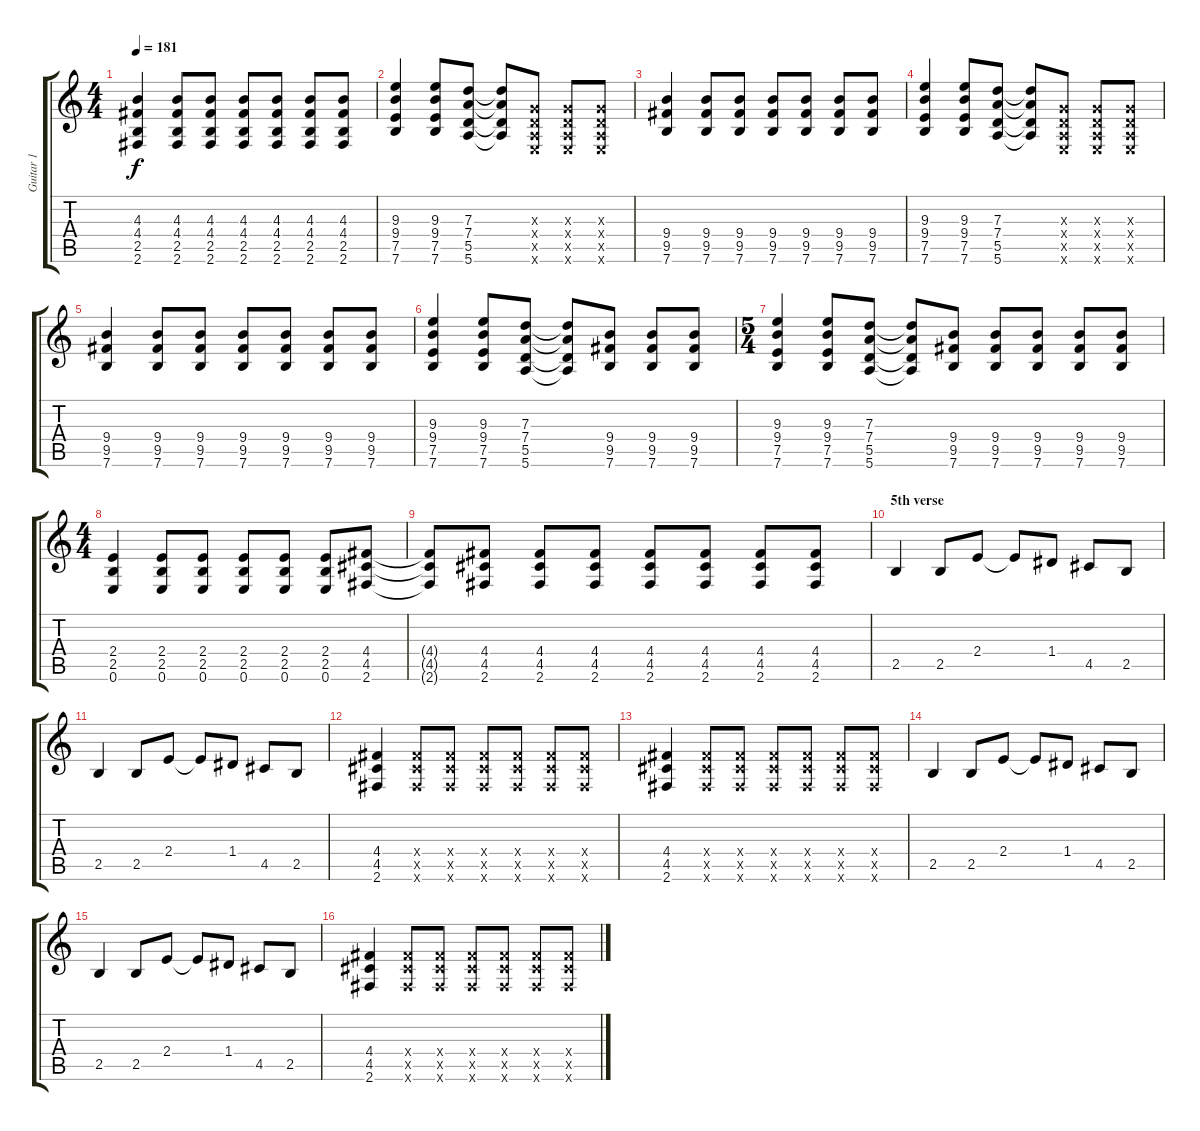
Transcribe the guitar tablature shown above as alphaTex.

\track ("Guitar 1" "Guitar 1") {instrument distortionguitar}
\staff {score tabs}
\tuning (E4 B3 G3 D3 A2 E2) {hide}
\ts (4 4)
\tempo 181
\clef g2
\ks c
(4.3 4.4 2.5 2.6).4{dy f} (4.3 4.4 2.5 2.6).8 (4.3 4.4 2.5 2.6).8 (4.3 4.4 2.5 2.6).8 (4.3 4.4 2.5 2.6).8 (4.3 4.4 2.5 2.6).8 (4.3 4.4 2.5 2.6).8 |
(9.3 9.4 7.5 7.6).4 (9.3 9.4 7.5 7.6).8 (7.3 7.4 5.5 5.6).8 (7.3{t} 7.4{t} 5.5{t} 5.6{t}).8 (0.3{x} 0.4{x} 0.5{x} 0.6{x}).8 (0.3{x} 0.4{x} 0.5{x} 0.6{x}).8 (0.3{x} 0.4{x} 0.5{x} 0.6{x}).8 |
(9.4 9.5 7.6).4 (9.4 9.5 7.6).8 (9.4 9.5 7.6).8 (9.4 9.5 7.6).8 (9.4 9.5 7.6).8 (9.4 9.5 7.6).8 (9.4 9.5 7.6).8 |
(9.3 9.4 7.5 7.6).4 (9.3 9.4 7.5 7.6).8 (7.3 7.4 5.5 5.6).8 (7.3{t} 7.4{t} 5.5{t} 5.6{t}).8 (0.3{x} 0.4{x} 0.5{x} 0.6{x}).8 (0.3{x} 0.4{x} 0.5{x} 0.6{x}).8 (0.3{x} 0.4{x} 0.5{x} 0.6{x}).8 |
(9.4 9.5 7.6).4 (9.4 9.5 7.6).8 (9.4 9.5 7.6).8 (9.4 9.5 7.6).8 (9.4 9.5 7.6).8 (9.4 9.5 7.6).8 (9.4 9.5 7.6).8 |
(9.3 9.4 7.5 7.6).4 (9.3 9.4 7.5 7.6).8 (7.3 7.4 5.5 5.6).8 (7.3{t} 7.4{t} 5.5{t} 5.6{t}).8 (9.4 9.5 7.6).8 (9.4 9.5 7.6).8 (9.4 9.5 7.6).8 |
\ts (5 4)
(9.3 9.4 7.5 7.6).4 (9.3 9.4 7.5 7.6).8 (7.3 7.4 5.5 5.6).8 (7.3{t} 7.4{t} 5.5{t} 5.6{t}).8 (9.4 9.5 7.6).8 (9.4 9.5 7.6).8 (9.4 9.5 7.6).8 (9.4 9.5 7.6).8 (9.4 9.5 7.6).8 |
\ts (4 4)
(2.4 2.5 0.6).4 (2.4 2.5 0.6).8 (2.4 2.5 0.6).8 (2.4 2.5 0.6).8 (2.4 2.5 0.6).8 (2.4 2.5 0.6).8 (4.4 4.5 2.6).8 |
(4.4{t} 4.5{t} 2.6{t}).8 (4.4 4.5 2.6).8 (4.4 4.5 2.6).8 (4.4 4.5 2.6).8 (4.4 4.5 2.6).8 (4.4 4.5 2.6).8 (4.4 4.5 2.6).8 (4.4 4.5 2.6).8 |
\section ("" "5th verse")
2.5.4 2.5.8 2.4.8 2.4{t}.8 1.4.8 4.5.8 2.5.8 |
2.5.4 2.5.8 2.4.8 2.4{t}.8 1.4.8 4.5.8 2.5.8 |
(4.4 4.5 2.6).4 (4.4{x} 4.5{x} 2.6{x}).8 (4.4{x} 4.5{x} 2.6{x}).8 (4.4{x} 4.5{x} 2.6{x}).8 (4.4{x} 4.5{x} 2.6{x}).8 (4.4{x} 4.5{x} 2.6{x}).8 (4.4{x} 4.5{x} 2.6{x}).8 |
(4.4 4.5 2.6).4 (4.4{x} 4.5{x} 2.6{x}).8 (4.4{x} 4.5{x} 2.6{x}).8 (4.4{x} 4.5{x} 2.6{x}).8 (4.4{x} 4.5{x} 2.6{x}).8 (4.4{x} 4.5{x} 2.6{x}).8 (4.4{x} 4.5{x} 2.6{x}).8 |
2.5.4 2.5.8 2.4.8 2.4{t}.8 1.4.8 4.5.8 2.5.8 |
2.5.4 2.5.8 2.4.8 2.4{t}.8 1.4.8 4.5.8 2.5.8 |
(4.4 4.5 2.6).4 (4.4{x} 4.5{x} 2.6{x}).8 (4.4{x} 4.5{x} 2.6{x}).8 (4.4{x} 4.5{x} 2.6{x}).8 (4.4{x} 4.5{x} 2.6{x}).8 (4.4{x} 4.5{x} 2.6{x}).8 (4.4{x} 4.5{x} 2.6{x}).8
